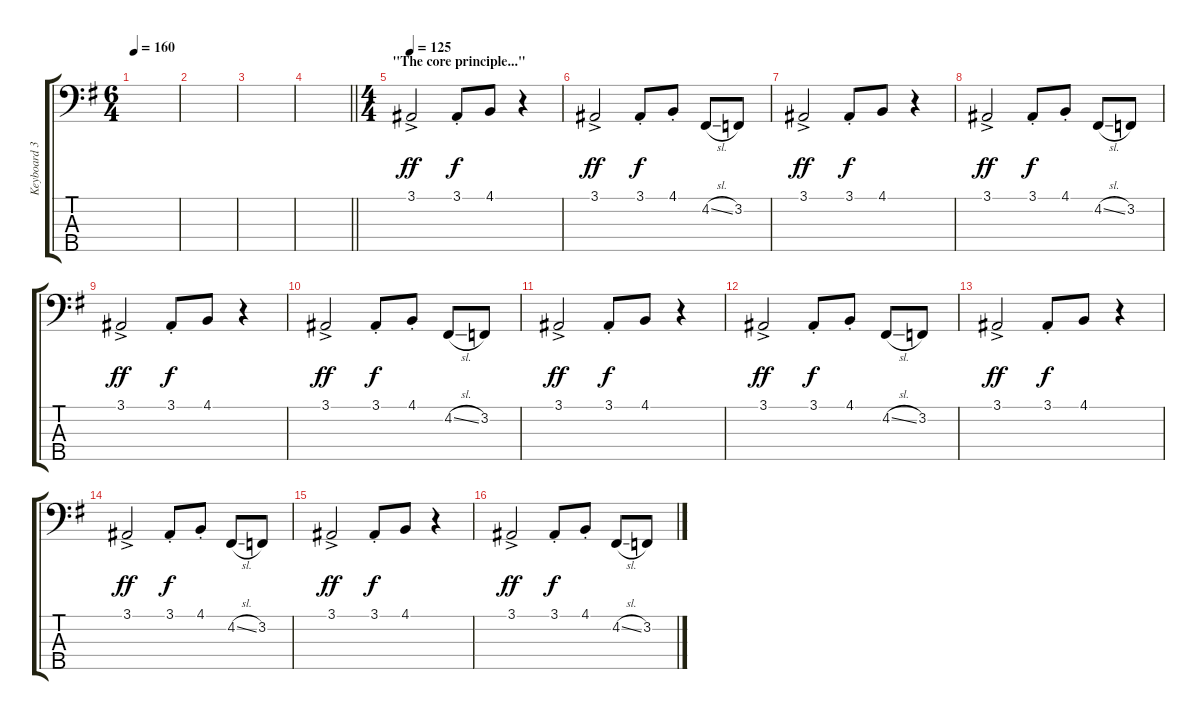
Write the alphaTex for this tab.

\track ("Keyboard 3 - Brat/Shagrath" "Keyboard 3") {instrument stringensemble1}
\staff {score tabs}
\tuning (G2 D2 A1 E1 B0) {hide}
\ts (6 4)
\tempo 160
\clef f4
\ks g
|
|
|
\barLineRight lightlight
|
\ts (4 4)
\section ("" "\"The core principle...\"")
\tempo 125
3.1{ac}.2{dy ff instrument stringensemble1} 3.1{st}.8{dy f} 4.1.8 r.4 |
3.1{ac}.2{dy ff} 3.1{st}.8{dy f} 4.1{st}.8 4.2{sl}.8 3.2.8 |
3.1{ac}.2{dy ff} 3.1{st}.8{dy f} 4.1.8 r.4 |
3.1{ac}.2{dy ff} 3.1{st}.8{dy f} 4.1{st}.8 4.2{sl}.8 3.2.8 |
3.1{ac}.2{dy ff balance 10} 3.1{st}.8{dy f} 4.1.8 r.4 |
3.1{ac}.2{dy ff} 3.1{st}.8{dy f} 4.1{st}.8 4.2{sl}.8 3.2.8 |
3.1{ac}.2{dy ff} 3.1{st}.8{dy f} 4.1.8 r.4 |
3.1{ac}.2{dy ff} 3.1{st}.8{dy f} 4.1{st}.8 4.2{sl}.8 3.2.8 |
3.1{ac}.2{dy ff} 3.1{st}.8{dy f} 4.1.8 r.4 |
3.1{ac}.2{dy ff} 3.1{st}.8{dy f} 4.1{st}.8 4.2{sl}.8 3.2.8 |
3.1{ac}.2{dy ff} 3.1{st}.8{dy f} 4.1.8 r.4 |
3.1{ac}.2{dy ff} 3.1{st}.8{dy f} 4.1{st}.8 4.2{sl}.8 3.2.8
